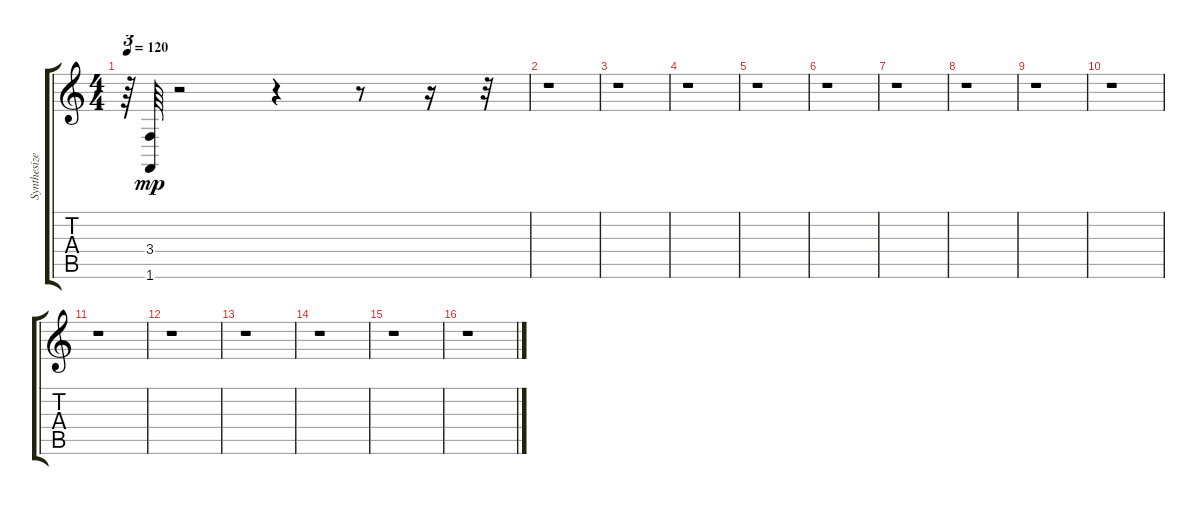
\track ("Synthesizer                         " "Synthesize") {instrument fx4atmosphere}
\staff {score tabs}
\tuning (E4 B3 G3 D3 A2 E2) {hide}
\ts (4 4)
\tempo 120
\clef g2
\ks c
r.64{tu (3 2) dy f} (3.4 1.6).64{dy mp} r.2 r.4 r.8 r.16 r.32 |
r.1 |
r.1 |
r.1 |
r.1 |
r.1 |
r.1 |
r.1 |
r.1 |
r.1 |
r.1 |
r.1 |
r.1 |
r.1 |
r.1 |
r.1
